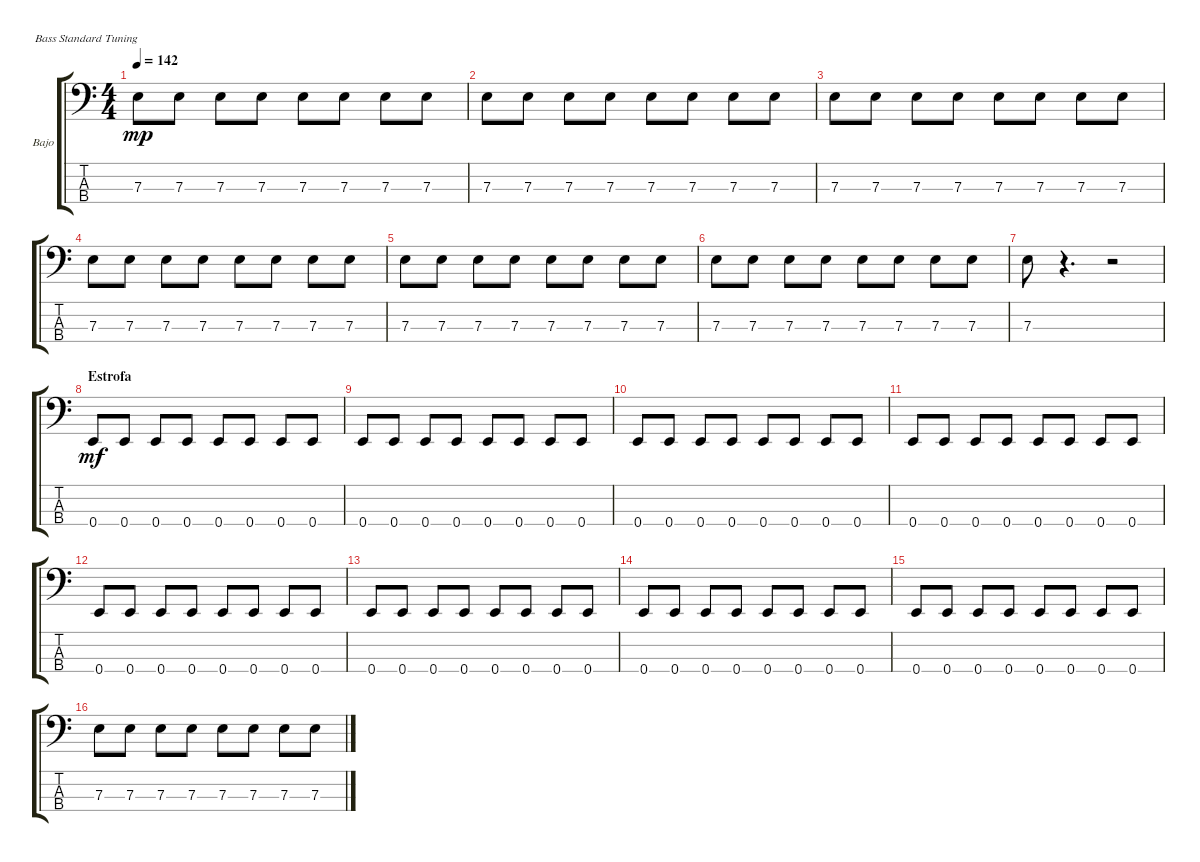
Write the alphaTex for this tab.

\bracketExtendMode groupsimilarinstruments
\firstSystemTrackNameOrientation horizontal
\otherSystemsTrackNameOrientation horizontal
\track ("Bajo" "Bajo") {instrument electricbassfinger}
\staff {score tabs}
\tuning (G2 D2 A1 E1)
\ts (4 4)
\tempo 142
\clef f4
\ks c
7.3.8{dy mp} 7.3.8 7.3.8 7.3.8 7.3.8 7.3.8 7.3.8 7.3.8 |
7.3.8 7.3.8 7.3.8 7.3.8 7.3.8 7.3.8 7.3.8 7.3.8 |
7.3.8 7.3.8 7.3.8 7.3.8 7.3.8 7.3.8 7.3.8 7.3.8 |
7.3.8 7.3.8 7.3.8 7.3.8 7.3.8 7.3.8 7.3.8 7.3.8 |
7.3.8 7.3.8 7.3.8 7.3.8 7.3.8 7.3.8 7.3.8 7.3.8 |
7.3.8 7.3.8 7.3.8 7.3.8 7.3.8 7.3.8 7.3.8 7.3.8 |
7.3.8 r.4{d} r.2 |
\section ("" "Estrofa")
0.4.8{dy mf} 0.4.8 0.4.8 0.4.8 0.4.8 0.4.8 0.4.8 0.4.8 |
0.4.8 0.4.8 0.4.8 0.4.8 0.4.8 0.4.8 0.4.8 0.4.8 |
0.4.8 0.4.8 0.4.8 0.4.8 0.4.8 0.4.8 0.4.8 0.4.8 |
0.4.8 0.4.8 0.4.8 0.4.8 0.4.8 0.4.8 0.4.8 0.4.8 |
0.4.8 0.4.8 0.4.8 0.4.8 0.4.8 0.4.8 0.4.8 0.4.8 |
0.4.8 0.4.8 0.4.8 0.4.8 0.4.8 0.4.8 0.4.8 0.4.8 |
0.4.8 0.4.8 0.4.8 0.4.8 0.4.8 0.4.8 0.4.8 0.4.8 |
0.4.8 0.4.8 0.4.8 0.4.8 0.4.8 0.4.8 0.4.8 0.4.8 |
7.3.8 7.3.8 7.3.8 7.3.8 7.3.8 7.3.8 7.3.8 7.3.8
